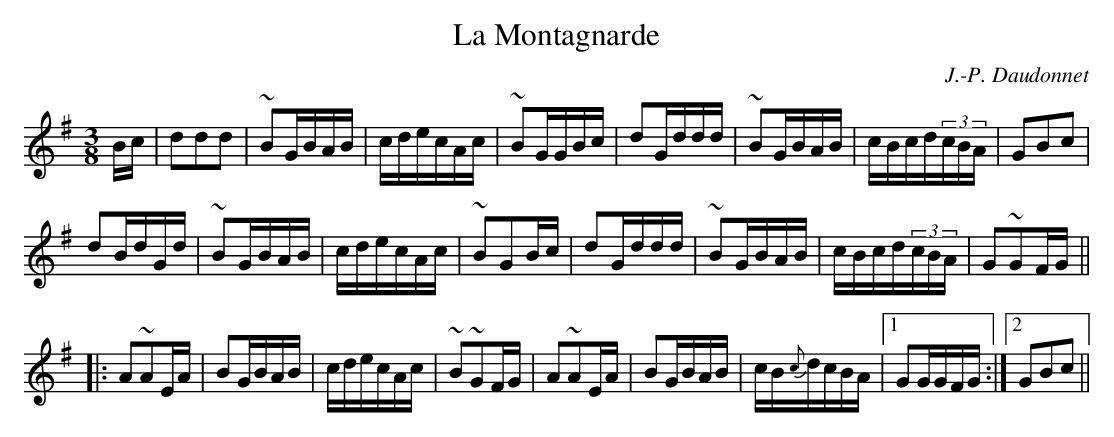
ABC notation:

X:1
T:La Montagnarde
C:J.-P. Daudonnet
M:3/8
L:1/16
K:G
Bc|d2d2d2|~B2GBAB|cdecAc|~B2GGBc|\
d2Gddd|~B2GBAB|cBcd(3cBA|G2B2c2|
d2BdGd|~B2GBAB|cdecAc|~B2G2Bc|\
d2Gddd|~B2GBAB|cBcd(3cBA|G2~G2FG||
|:A2~A2EA|B2GBAB|cdecAc|~B2~G2FG|\
A2~A2EA|B2GBAB|cB{c}dcBA|1 G2GGFG:|2 G2B2c2||
